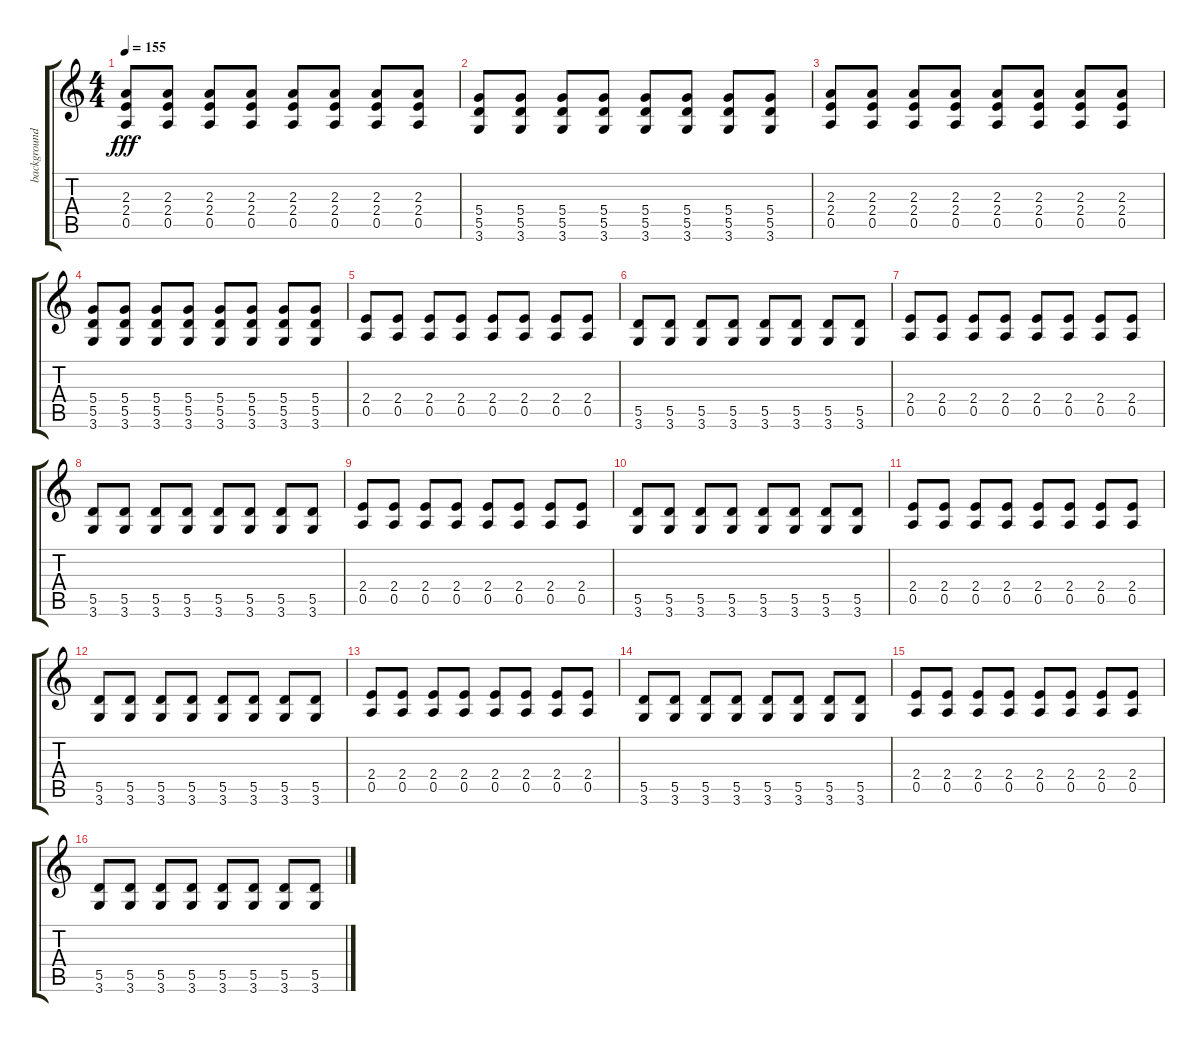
\track ("background guitar" "background") {instrument distortionguitar}
\staff {score tabs}
\tuning (E4 B3 G3 D3 A2 E2) {hide}
\ts (4 4)
\tempo 155
\clef g2
\ks c
(2.3 2.4 0.5).8{dy fff} (2.3 2.4 0.5).8 (2.3 2.4 0.5).8 (2.3 2.4 0.5).8 (2.3 2.4 0.5).8 (2.3 2.4 0.5).8 (2.3 2.4 0.5).8 (2.3 2.4 0.5).8 |
(5.4 5.5 3.6).8 (5.4 5.5 3.6).8 (5.4 5.5 3.6).8 (5.4 5.5 3.6).8 (5.4 5.5 3.6).8 (5.4 5.5 3.6).8 (5.4 5.5 3.6).8 (5.4 5.5 3.6).8 |
(2.3 2.4 0.5).8 (2.3 2.4 0.5).8 (2.3 2.4 0.5).8 (2.3 2.4 0.5).8 (2.3 2.4 0.5).8 (2.3 2.4 0.5).8 (2.3 2.4 0.5).8 (2.3 2.4 0.5).8 |
(5.4 5.5 3.6).8 (5.4 5.5 3.6).8 (5.4 5.5 3.6).8 (5.4 5.5 3.6).8 (5.4 5.5 3.6).8 (5.4 5.5 3.6).8 (5.4 5.5 3.6).8 (5.4 5.5 3.6).8 |
(2.4 0.5).8 (2.4 0.5).8 (2.4 0.5).8 (2.4 0.5).8 (2.4 0.5).8 (2.4 0.5).8 (2.4 0.5).8 (2.4 0.5).8 |
(5.5 3.6).8 (5.5 3.6).8 (5.5 3.6).8 (5.5 3.6).8 (5.5 3.6).8 (5.5 3.6).8 (5.5 3.6).8 (5.5 3.6).8 |
(2.4 0.5).8 (2.4 0.5).8 (2.4 0.5).8 (2.4 0.5).8 (2.4 0.5).8 (2.4 0.5).8 (2.4 0.5).8 (2.4 0.5).8 |
(5.5 3.6).8 (5.5 3.6).8 (5.5 3.6).8 (5.5 3.6).8 (5.5 3.6).8 (5.5 3.6).8 (5.5 3.6).8 (5.5 3.6).8 |
(2.4 0.5).8 (2.4 0.5).8 (2.4 0.5).8 (2.4 0.5).8 (2.4 0.5).8 (2.4 0.5).8 (2.4 0.5).8 (2.4 0.5).8 |
(5.5 3.6).8 (5.5 3.6).8 (5.5 3.6).8 (5.5 3.6).8 (5.5 3.6).8 (5.5 3.6).8 (5.5 3.6).8 (5.5 3.6).8 |
(2.4 0.5).8 (2.4 0.5).8 (2.4 0.5).8 (2.4 0.5).8 (2.4 0.5).8 (2.4 0.5).8 (2.4 0.5).8 (2.4 0.5).8 |
(5.5 3.6).8 (5.5 3.6).8 (5.5 3.6).8 (5.5 3.6).8 (5.5 3.6).8 (5.5 3.6).8 (5.5 3.6).8 (5.5 3.6).8 |
(2.4 0.5).8 (2.4 0.5).8 (2.4 0.5).8 (2.4 0.5).8 (2.4 0.5).8 (2.4 0.5).8 (2.4 0.5).8 (2.4 0.5).8 |
(5.5 3.6).8 (5.5 3.6).8 (5.5 3.6).8 (5.5 3.6).8 (5.5 3.6).8 (5.5 3.6).8 (5.5 3.6).8 (5.5 3.6).8 |
(2.4 0.5).8 (2.4 0.5).8 (2.4 0.5).8 (2.4 0.5).8 (2.4 0.5).8 (2.4 0.5).8 (2.4 0.5).8 (2.4 0.5).8 |
(5.5 3.6).8 (5.5 3.6).8 (5.5 3.6).8 (5.5 3.6).8 (5.5 3.6).8 (5.5 3.6).8 (5.5 3.6).8 (5.5 3.6).8
